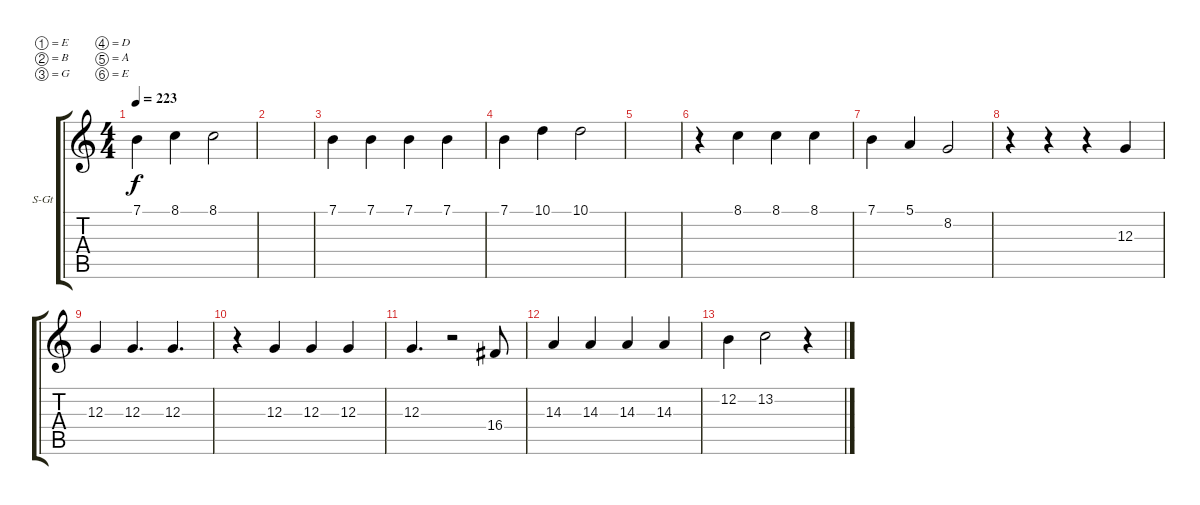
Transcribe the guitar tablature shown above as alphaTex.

\defaultSystemsLayout 4
\bracketExtendMode groupsimilarinstruments
\firstSystemTrackNameOrientation horizontal
\otherSystemsTrackNameOrientation horizontal
\track ("Steel Guitar" "S-Gt") {instrument acousticguitarsteel}
\staff {score tabs}
\tuning (E3 B2 G2 D2 A1 E1)
\ts (4 4)
\tempo 223
\clef g2
\ks c
7.1.4{dy f} 8.1.4 8.1.2 |
|
7.1.4 7.1.4 7.1.4 7.1.4 |
7.1.4 10.1.4 10.1.2 |
|
r.4 8.1.4 8.1.4 8.1.4 |
7.1.4 5.1.4 8.2.2 |
r.4 r.4 r.4 12.3.4 |
12.3.4 12.3.4{d} 12.3.4{d} |
r.4 12.3.4 12.3.4 12.3.4 |
12.3.4{d} r.2 16.4.8 |
14.3.4 14.3.4 14.3.4 14.3.4 |
12.2.4 13.2.2 r.4
